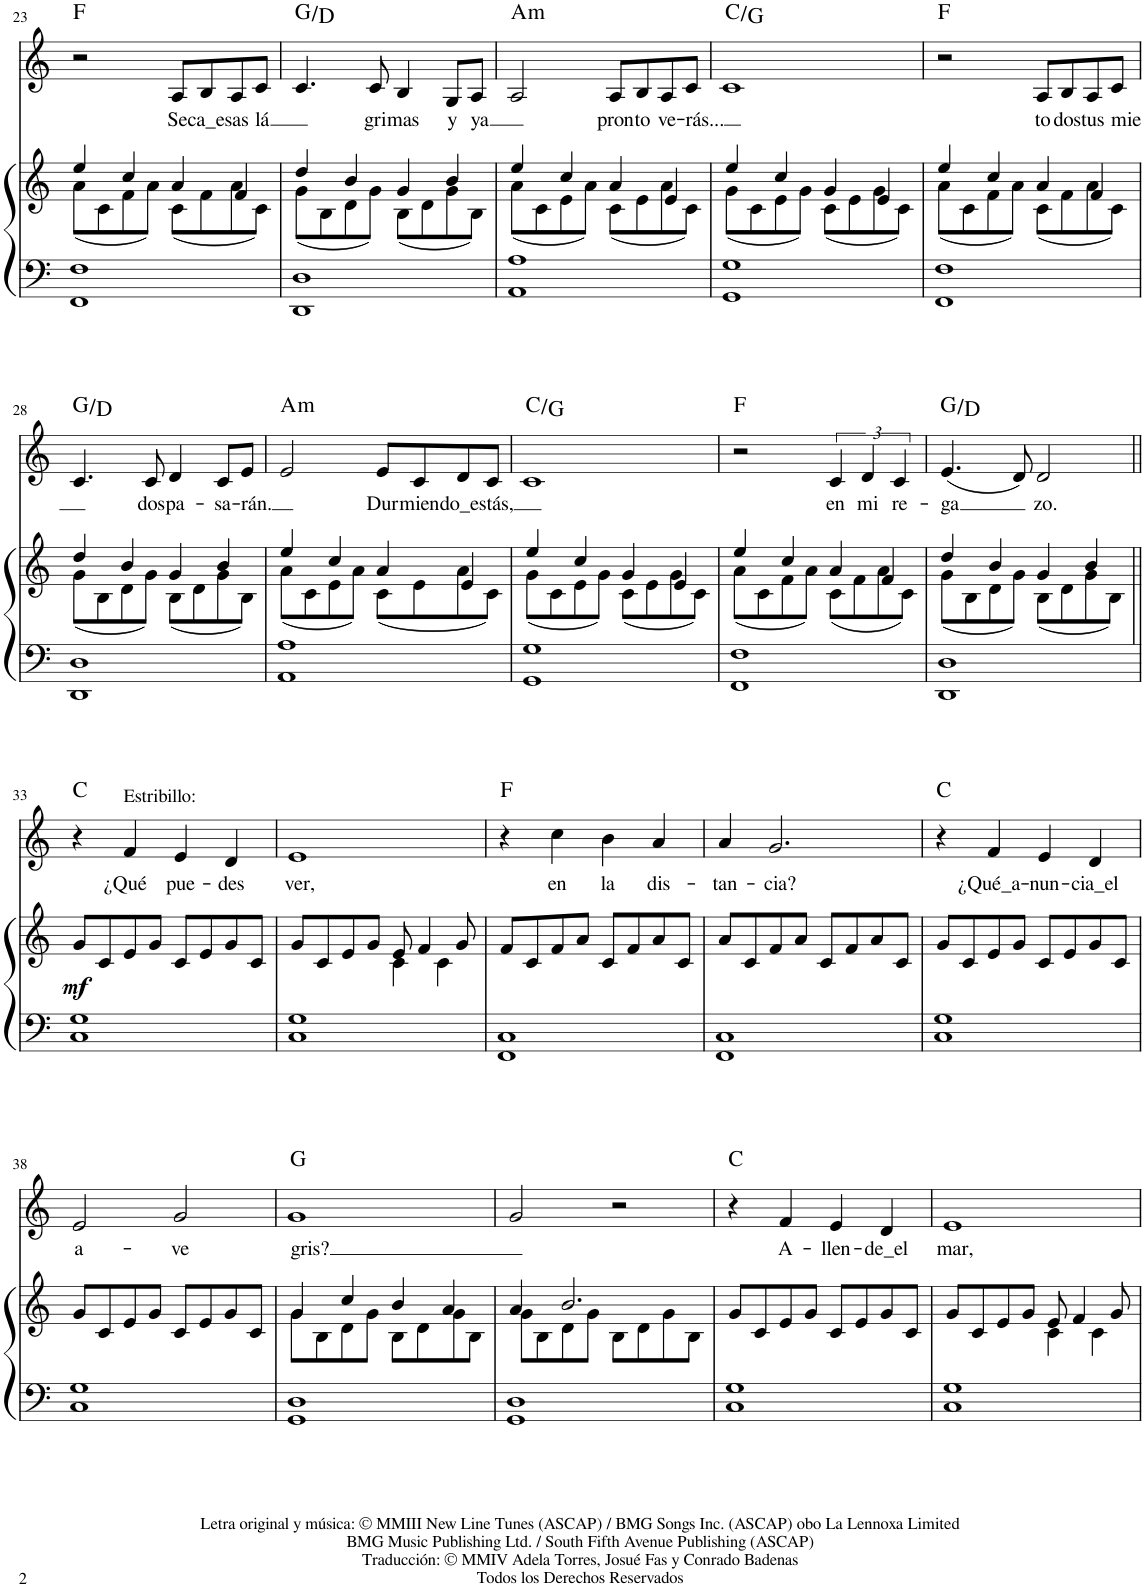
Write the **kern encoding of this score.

**kern	**kern	**dynam	**kern	**text	**harte
*part2	*part2	*part2	*part1	*part1	*part1
*staff3	*staff2	*staff2/3	*staff1	*staff1	*
*I"Piano	*	*	*I"Voice	*	*
*I'Pno	*	*	*	*	*
!!LO:PB:g=z
*clefF4	*clefG2	*	*clefG2	*	*
*k[]	*k[]	*	*k[]	*	*
*M4/4	*M4/4	*	*M4/4	*	*
=23	=23	=23	=23	=23	=23
*^	*^	*	*	*	*
1F	1FF	4ee/	(8a\L	.	2r	.	F:maj
.	.	.	8c\	.	.	.	.
.	.	4cc/	8f\	.	.	.	.
.	.	.	8a\J)	.	.	.	.
!	!	!	!	!	!	!LO:LY:b	!
.	.	4a/	(8c\L	.	8A/L	Se-	.
!	!	!	!	!	!	!LO:LY:b	!
.	.	.	8f\	.	8B/	-ca_e-	.
!	!	!	!	!	!	!LO:LY:b	!
.	.	4f/	8a\	.	8A/	-sas	.
!	!	!	!	!	!	!LO:LY:b	!
.	.	.	8c\J)	.	8c/J	-lá	.
=24	=24	=24	=24	=24	=24	=24	=24
1D	1DD	4dd/	(8g\L	.	4.c/	.	G:maj/5
.	.	.	8B\	.	.	.	.
.	.	4b/	8d\	.	.	.	.
!	!	!	!	!	!	!LO:LY:b	!
.	.	.	8g\J)	.	8c/	gri-	.
!	!	!	!	!	!	!LO:LY:b	!
.	.	4g/	(8B\L	.	4B/	-mas	.
.	.	.	8d\	.	.	.	.
!	!	!	!	!	!	!LO:LY:b	!
.	.	4b/	8g\	.	8G/L	y	.
!	!	!	!	!	!	!LO:LY:b	!
.	.	.	8B\J)	.	8A/J	ya	.
=25	=25	=25	=25	=25	=25	=25	=25
!	!	!	!	!	!	!	!LO:H:kt=m
1A	1AA	4ee/	(8a\L	.	2A/	.	A:min
.	.	.	8c\	.	.	.	.
.	.	4cc/	8e\	.	.	.	.
.	.	.	8a\J)	.	.	.	.
!	!	!	!	!	!	!LO:LY:b	!
.	.	4a/	(8c\L	.	8A/L	pron-	.
!	!	!	!	!	!	!LO:LY:b	!
.	.	.	8e\	.	8B/	-to	.
!	!	!	!	!	!	!LO:LY:b	!
.	.	4e/	8a\	.	8A/	ve-	.
!	!	!	!	!	!	!LO:LY:b	!
.	.	.	8c\J)	.	8c/J	-rás...	.
=26	=26	=26	=26	=26	=26	=26	=26
1G	1GG	4ee/	(8g\L	.	1c	.	C:maj/5
.	.	.	8c\	.	.	.	.
.	.	4cc/	8e\	.	.	.	.
.	.	.	8g\J)	.	.	.	.
.	.	4g/	(8c\L	.	.	.	.
.	.	.	8e\	.	.	.	.
.	.	4e/	8g\	.	.	.	.
.	.	.	8c\J)	.	.	.	.
=27	=27	=27	=27	=27	=27	=27	=27
1F	1FF	4ee/	(8a\L	.	2r	.	F:maj
.	.	.	8c\	.	.	.	.
.	.	4cc/	8f\	.	.	.	.
.	.	.	8a\J)	.	.	.	.
!	!	!	!	!	!	!LO:LY:b	!
.	.	4a/	(8c\L	.	8A/L	to	.
!	!	!	!	!	!	!LO:LY:b	!
.	.	.	8f\	.	8B/	-dos	.
!	!	!	!	!	!	!LO:LY:b	!
.	.	4f/	8a\	.	8A/	tus	.
!	!	!	!	!	!	!LO:LY:b	!
.	.	.	8c\J)	.	8c/J	-mie	.
!!LO:LB:g=z
=28	=28	=28	=28	=28	=28	=28	=28
1D	1DD	4dd/	(8g\L	.	4.c/	.	G:maj/5
.	.	.	8B\	.	.	.	.
.	.	4b/	8d\	.	.	.	.
!	!	!	!	!	!	!LO:LY:b	!
.	.	.	8g\J)	.	8c/	dos	.
!	!	!	!	!	!	!LO:LY:b	!
.	.	4g/	(8B\L	.	4d/	pa-	.
.	.	.	8d\	.	.	.	.
!	!	!	!	!	!	!LO:LY:b	!
.	.	4b/	8g\	.	8c/L	-sa-	.
!	!	!	!	!	!	!LO:LY:b	!
.	.	.	8B\J)	.	8e/J	-rán.	.
=29	=29	=29	=29	=29	=29	=29	=29
!	!	!	!	!	!	!	!LO:H:kt=m
1A	1AA	4ee/	(8a\L	.	2e/	.	A:min
.	.	.	8c\	.	.	.	.
.	.	4cc/	8e\	.	.	.	.
.	.	.	8a\J)	.	.	.	.
!	!	!	!	!	!	!LO:LY:b	!
.	.	4a/	(8c\L	.	8e/L	Dur-	.
!	!	!	!	!	!	!LO:LY:b	!
.	.	.	8e\	.	8c/	-mien-	.
!	!	!	!	!	!	!LO:LY:b	!
.	.	4e/	8a\	.	8d/	-do_es-	.
!	!	!	!	!	!	!LO:LY:b	!
.	.	.	8c\J)	.	8c/J	-tás,	.
=30	=30	=30	=30	=30	=30	=30	=30
1G	1GG	4ee/	(8g\L	.	1c	.	C:maj/5
.	.	.	8c\	.	.	.	.
.	.	4cc/	8e\	.	.	.	.
.	.	.	8g\J)	.	.	.	.
.	.	4g/	(8c\L	.	.	.	.
.	.	.	8e\	.	.	.	.
.	.	4e/	8g\	.	.	.	.
.	.	.	8c\J)	.	.	.	.
=31	=31	=31	=31	=31	=31	=31	=31
1F	1FF	4ee/	(8a\L	.	2r	.	F:maj
.	.	.	8c\	.	.	.	.
.	.	4cc/	8f\	.	.	.	.
.	.	.	8a\J)	.	.	.	.
!	!	!	!	!	!	!LO:LY:b	!
.	.	4a/	(8c\L	.	6c/	en	.
.	.	.	8f\	.	.	.	.
!	!	!	!	!	!	!LO:LY:b	!
.	.	.	.	.	6d/	mi	.
.	.	4f/	8a\	.	.	.	.
!	!	!	!	!	!	!LO:LY:b	!
.	.	.	.	.	6c/	re-	.
.	.	.	8c\J)	.	.	.	.
=32	=32	=32	=32	=32	=32	=32	=32
!	!	!	!	!	!	!LO:LY:b	!
1D	1DD	4dd/	(8g\L	.	(4.e/	-ga	G:maj/5
.	.	.	8B\	.	.	.	.
.	.	4b/	8d\	.	.	.	.
.	.	.	8g\J)	.	8d/)	.	.
!	!	!	!	!	!	!LO:LY:b	!
.	.	4g/	(8B\L	.	2d/	zo.	.
.	.	.	8d\	.	.	.	.
.	.	4b/	8g\	.	.	.	.
.	.	.	8B\J)	.	.	.	.
!!LO:LB:g=z
=33||	=33||	=33||	=33||	=33||	=33||	=33||	=33||
!	!	!	!	!LO:DY:b	!	!	!
*	*	*v	*v	*	*	*	*
1G	1C	8g/L	mf	4r	.	C:maj
.	.	8c/	.	.	.	.
!	!	!	!	!LO:TX:a:t=Estribillo&colon;	!	!
!	!	!	!	!	!LO:LY:b	!
.	.	8e/	.	4f/	¿Qué	.
.	.	8g/J	.	.	.	.
!	!	!	!	!	!LO:LY:b	!
.	.	8c/L	.	4e/	pue-	.
.	.	8e/	.	.	.	.
!	!	!	!	!	!LO:LY:b	!
.	.	8g/	.	4d/	-des	.
.	.	8c/J	.	.	.	.
=34	=34	=34	=34	=34	=34	=34
*	*	*^	*	*	*	*
!	!	!	!	!	!	!LO:LY:b	!
1G	1C	8g/L	2ryy	.	1e	ver,	.
.	.	8c/	.	.	.	.	.
.	.	8e/	.	.	.	.	.
.	.	8g/J	.	.	.	.	.
.	.	8e/	4c\	.	.	.	.
.	.	4f/	.	.	.	.	.
.	.	.	4c\	.	.	.	.
.	.	8g/	.	.	.	.	.
*	*	*v	*v	*	*	*	*
=35	=35	=35	=35	=35	=35	=35
1C	1FF	8f/L	.	4r	.	F:maj
.	.	8c/	.	.	.	.
!	!	!	!	!	!LO:LY:b	!
.	.	8f/	.	4cc\	en	.
.	.	8a/J	.	.	.	.
!	!	!	!	!	!LO:LY:b	!
.	.	8c/L	.	4b\	la	.
.	.	8f/	.	.	.	.
!	!	!	!	!	!LO:LY:b	!
.	.	8a/	.	4a/	dis-	.
.	.	8c/J	.	.	.	.
=36	=36	=36	=36	=36	=36	=36
!	!	!	!	!	!LO:LY:b	!
1C	1FF	8a/L	.	4a/	-tan-	.
.	.	8c/	.	.	.	.
!	!	!	!	!	!LO:LY:b	!
.	.	8f/	.	2.g/	-cia?	.
.	.	8a/J	.	.	.	.
.	.	8c/L	.	.	.	.
.	.	8f/	.	.	.	.
.	.	8a/	.	.	.	.
.	.	8c/J	.	.	.	.
=37	=37	=37	=37	=37	=37	=37
1G	1C	8g/L	.	4r	.	C:maj
.	.	8c/	.	.	.	.
!	!	!	!	!	!LO:LY:b	!
.	.	8e/	.	4f/	¿Qué_a-	.
.	.	8g/J	.	.	.	.
!	!	!	!	!	!LO:LY:b	!
.	.	8c/L	.	4e/	-nun-	.
.	.	8e/	.	.	.	.
!	!	!	!	!	!LO:LY:b	!
.	.	8g/	.	4d/	-cia_el	.
.	.	8c/J	.	.	.	.
!!LO:LB:g=z
=38	=38	=38	=38	=38	=38	=38
!	!	!	!	!	!LO:LY:b	!
1G	1C	8g/L	.	2e/	a-	.
.	.	8c/	.	.	.	.
.	.	8e/	.	.	.	.
.	.	8g/J	.	.	.	.
!	!	!	!	!	!LO:LY:b	!
.	.	8c/L	.	2g/	-ve	.
.	.	8e/	.	.	.	.
.	.	8g/	.	.	.	.
.	.	8c/J	.	.	.	.
=39	=39	=39	=39	=39	=39	=39
*	*	*^	*	*	*	*
!	!	!	!	!	!	!LO:LY:b	!
1D	1GG	4g/	8g\L	.	1g	gris?	G:maj
.	.	.	8B\	.	.	.	.
.	.	4cc/	8d\	.	.	.	.
.	.	.	8g\J	.	.	.	.
.	.	4b/	8B\L	.	.	.	.
.	.	.	8d\	.	.	.	.
.	.	4a/	8g\	.	.	.	.
.	.	.	8B\J	.	.	.	.
=40	=40	=40	=40	=40	=40	=40	=40
1D	1GG	4a/	8g\L	.	2g/	.	.
.	.	.	8B\	.	.	.	.
.	.	2.b/	8d\	.	.	.	.
.	.	.	8g\J	.	.	.	.
.	.	.	8B\L	.	2r	.	.
.	.	.	8d\	.	.	.	.
.	.	.	8g\	.	.	.	.
.	.	.	8B\J	.	.	.	.
*	*	*v	*v	*	*	*	*
=41	=41	=41	=41	=41	=41	=41
1G	1C	8g/L	.	4r	.	C:maj
.	.	8c/	.	.	.	.
!	!	!	!	!	!LO:LY:b	!
.	.	8e/	.	4f/	A-	.
.	.	8g/J	.	.	.	.
!	!	!	!	!	!LO:LY:b	!
.	.	8c/L	.	4e/	-llen-	.
.	.	8e/	.	.	.	.
!	!	!	!	!	!LO:LY:b	!
.	.	8g/	.	4d/	-de_el	.
.	.	8c/J	.	.	.	.
=42	=42	=42	=42	=42	=42	=42
*	*	*^	*	*	*	*
!	!	!	!	!	!	!LO:LY:b	!
1G	1C	8g/L	2ryy	.	1e	mar,	.
.	.	8c/	.	.	.	.	.
.	.	8e/	.	.	.	.	.
.	.	8g/J	.	.	.	.	.
.	.	8e/	4c\	.	.	.	.
.	.	4f/	.	.	.	.	.
.	.	.	4c\	.	.	.	.
.	.	8g/	.	.	.	.	.
*v	*v	*	*	*	*	*	*
*	*v	*v	*	*	*	*
=	=	=	=	=	=
*-	*-	*-	*-	*-	*-
